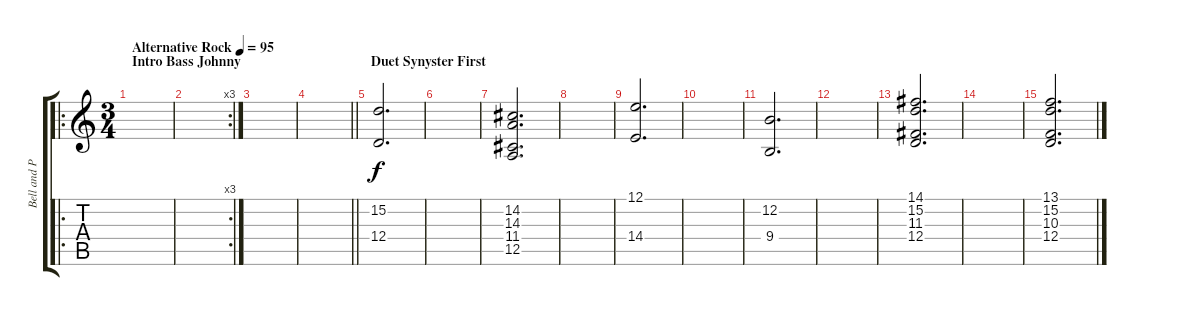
\track ("Bell and Piano" "Bell and P") {instrument tubularbells}
\staff {score tabs}
\tuning (E4 B3 G3 D3 A2 D2) {hide}
\ro
\ts (3 4)
\section ("" "Intro Bass Johnny")
\tempo (95 "Alternative Rock")
\clef g2
\ks c
|
\rc 3
|
|
\barLineRight lightlight
|
\section ("" "Duet Synyster First")
(15.2 12.4).2{d} |
|
(14.2 14.3 11.4 12.5).2{d} |
|
(12.1 14.4).2{d} |
|
(12.2 9.4).2{d} |
|
(14.1 15.2 11.3 12.4).2{d} |
|
(13.1 15.2 10.3 12.4).2{d}
